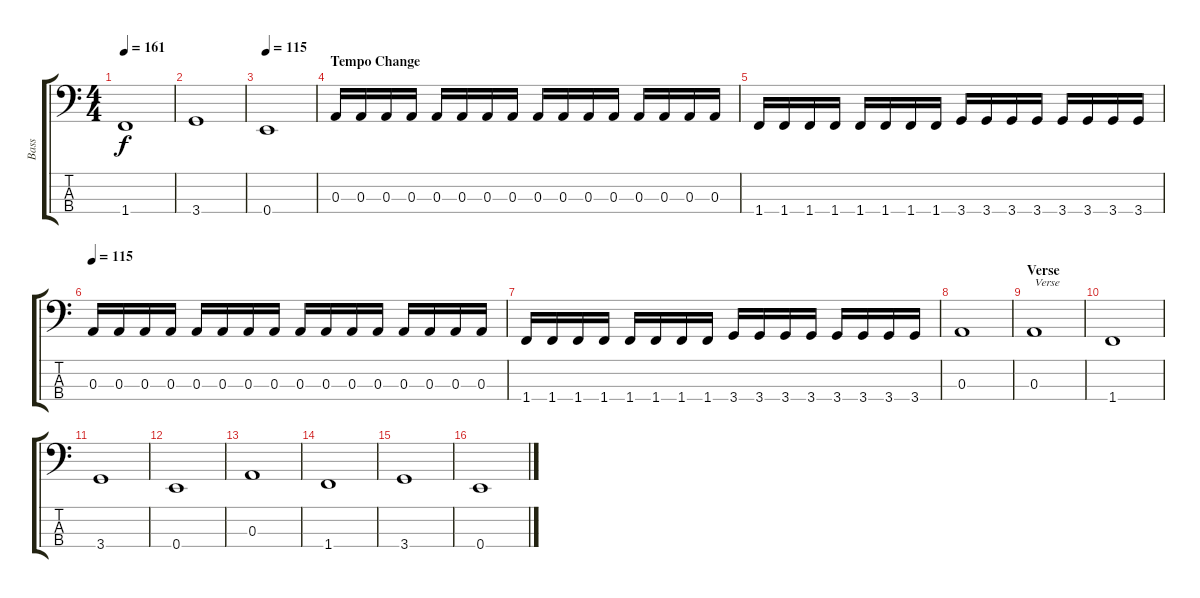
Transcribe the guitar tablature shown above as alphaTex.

\track ("Bass" "Bass") {instrument electricbassfinger}
\staff {score tabs}
\tuning (G2 D2 A1 E1) {hide}
\ts (4 4)
\tempo 161
\clef f4
\ks c
1.4.1{dy f} |
3.4.1 |
\tempo 115
0.4.1 |
\section ("" "Tempo Change")
0.3.16 0.3.16 0.3.16 0.3.16 0.3.16 0.3.16 0.3.16 0.3.16 0.3.16 0.3.16 0.3.16 0.3.16 0.3.16 0.3.16 0.3.16 0.3.16 |
1.4.16 1.4.16 1.4.16 1.4.16 1.4.16 1.4.16 1.4.16 1.4.16 3.4.16 3.4.16 3.4.16 3.4.16 3.4.16 3.4.16 3.4.16 3.4.16 |
\tempo 115
0.3.16 0.3.16 0.3.16 0.3.16 0.3.16 0.3.16 0.3.16 0.3.16 0.3.16 0.3.16 0.3.16 0.3.16 0.3.16 0.3.16 0.3.16 0.3.16 |
1.4.16 1.4.16 1.4.16 1.4.16 1.4.16 1.4.16 1.4.16 1.4.16 3.4.16 3.4.16 3.4.16 3.4.16 3.4.16 3.4.16 3.4.16 3.4.16 |
0.3.1 |
\section ("" "Verse")
0.3.1{txt "Verse"} |
1.4.1 |
3.4.1 |
0.4.1 |
0.3.1 |
1.4.1 |
3.4.1 |
0.4.1
